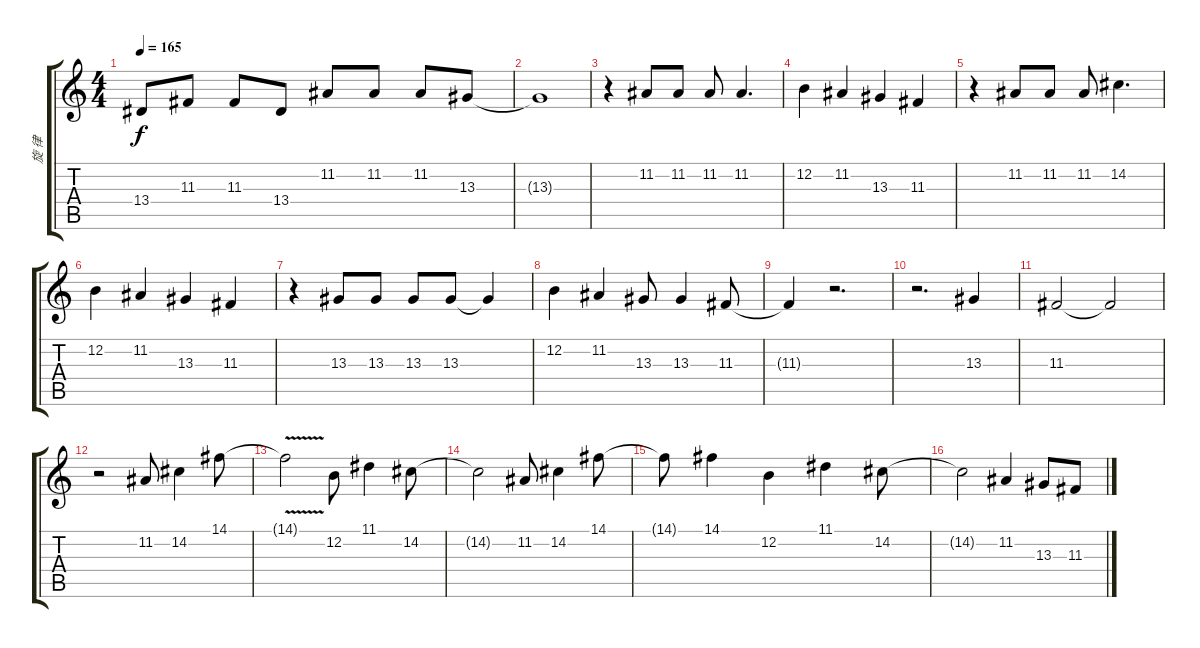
\track ("旋 律" "旋 律") {instrument accordion}
\staff {score tabs}
\tuning (E4 B3 G3 D3 A2 E2) {hide}
\ts (4 4)
\tempo 165
\clef g2
\ks c
13.4.8{dy f} 11.3.8 11.3.8 13.4.8 11.2.8 11.2.8 11.2.8 13.3.8 |
13.3{t}.1 |
r.4 11.2.8 11.2.8 11.2.8 11.2.4{d} |
12.2.4 11.2.4 13.3.4 11.3.4 |
r.4 11.2.8 11.2.8 11.2.8 14.2.4{d} |
12.2.4 11.2.4 13.3.4 11.3.4 |
r.4 13.3.8 13.3.8 13.3.8 13.3.8 13.3{t}.4 |
12.2.4 11.2.4 13.3.8 13.3.4 11.3.8 |
11.3{t}.4 r.2{d} |
r.2{d} 13.3.4 |
11.3.2 11.3{t}.2 |
r.2 11.2.8 14.2.4 14.1.8 |
14.1{v t}.2 12.2.8 11.1.4 14.2.8 |
14.2{t}.2 11.2.8 14.2.4 14.1.8 |
14.1{t}.8 14.1.4 12.2.4 11.1.4 14.2.8 |
14.2{t}.2 11.2.4 13.3.8 11.3.8
